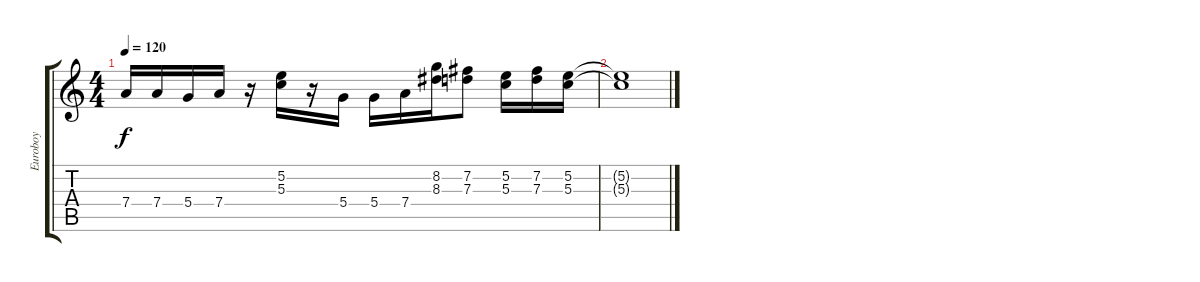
\track ("Euroboy" "Euroboy") {instrument distortionguitar}
\staff {score tabs}
\tuning (E4 B3 G3 D3 A2 E2) {hide}
\ts (4 4)
\tempo 120
\clef g2
\ks c
7.4.16{dy f} 7.4.16 5.4.16 7.4.16 r.16 (5.2 5.3).16 r.16 5.4.16 5.4.16 7.4.16 (8.2 8.3).16 (7.2 7.3).8 (5.2 5.3).16 (7.2 7.3).16 (5.2 5.3).16 |
(5.2{t} 5.3{t}).1
